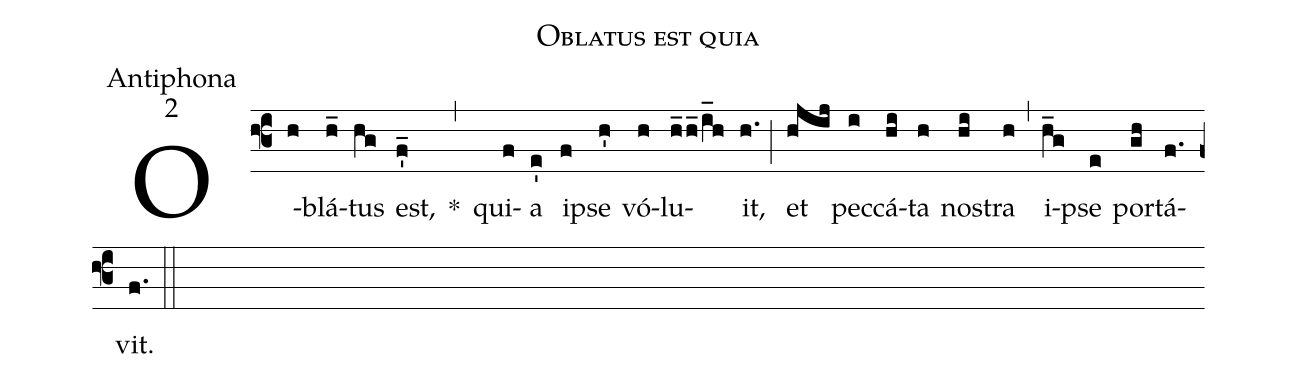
name:Oblatus est quia;
office-part:Antiphona;
mode:2;
%%
(f3) O(h)blá(h_)tus(hg) est,(f'_) *(,) qui(f)a(e') i(f)pse(h') vó(h)lu(h_2/h_2/i_h)it,(h.) (;) et(hjij) pec(i)cá(hi)ta(h) no(hi)stra(h) (,) i(h_g)pse(e) por(gh)tá(f.)vit.(f.) (::)
